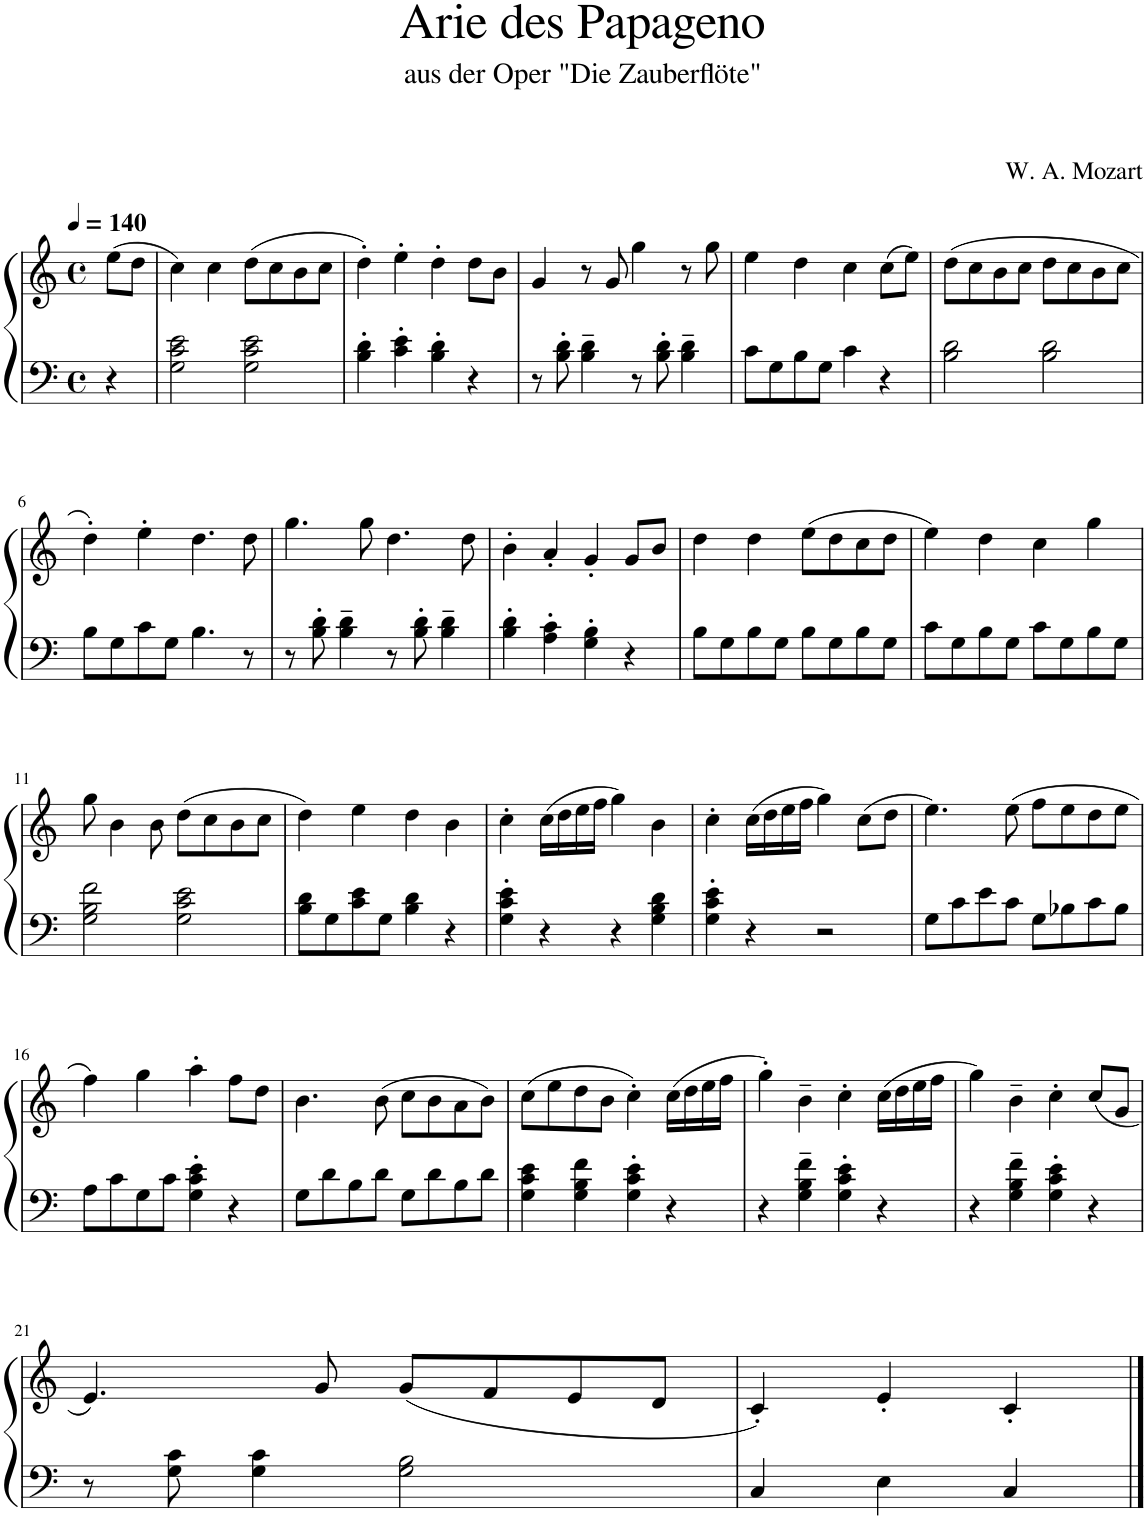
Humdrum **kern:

**kern	**kern
*part1	*part1
*staff2	*staff1
*I"Piano	*
*I'Pno.	*
*clefF4	*clefG2
*k[]	*k[]
*M4/4	*M4/4
*met(c)	*met(c)
*MM140	*MM140
=	=
4r	(8ee\L
.	8dd\J
=1	=1
2G\ 2c\ 2e\	4cc\)
.	4cc\
2G\ 2c\ 2e\	(8dd\L
.	8cc\
.	8b\
.	8cc\J
=2	=2
4B\' 4d\'	4dd'\)
4c\' 4e\'	4ee'\
4B\' 4d\'	4dd'\
4r	8dd\L
.	8b\J
=3	=3
8r	4g/
8B\' 8d\'	.
4B\~ 4d\~	8r
.	8g/
8r	4gg\
8B\' 8d\'	.
4B\~ 4d\~	8r
.	8gg\
=4	=4
8c\L	4ee\
8G\	.
8B\	4dd\
8G\J	.
4c\	4cc\
4r	(8cc\L
.	8ee\J)
=5	=5
2B\ 2d\	(8dd\L
.	8cc\
.	8b\
.	8cc\J
2B\ 2d\	8dd\L
.	8cc\
.	8b\
.	8cc\J
!!LO:LB:g=z
=6	=6
8B\L	4dd'\)
8G\	.
8c\	4ee'\
8G\J	.
4.B\	4.dd\
8r	8dd\
=7	=7
8r	4.gg\
8B\' 8d\'	.
4B\~ 4d\~	.
.	8gg\
8r	4.dd\
8B\' 8d\'	.
4B\~ 4d\~	.
.	8dd\
=8	=8
4B\' 4d\'	4b'\
4A\' 4c\'	4a'/
4G\' 4B\'	4g'/
4r	8g/L
.	8b/J
=9	=9
8B\L	4dd\
8G\	.
8B\	4dd\
8G\J	.
8B\L	(8ee\L
8G\	8dd\
8B\	8cc\
8G\J	8dd\J
=10	=10
8c\L	4ee\)
8G\	.
8B\	4dd\
8G\J	.
8c\L	4cc\
8G\	.
8B\	4gg\
8G\J	.
!!LO:LB:g=z
=11	=11
2G\ 2B\ 2f\	8gg\
.	4b\
.	8b\
2G\ 2c\ 2e\	(8dd\L
.	8cc\
.	8b\
.	8cc\J
=12	=12
8B\ 8d\L	4dd\)
8G\	.
8c\ 8e\	4ee\
8G\J	.
4B\ 4d\	4dd\
4r	4b\
=13	=13
4G\' 4c\' 4e\'	4cc'\
4r	(16cc\LL
.	16dd\
.	16ee\
.	16ff\JJ
4r	4gg\)
4G\ 4B\ 4d\	4b\
=14	=14
4G\' 4c\' 4e\'	4cc'\
4r	(16cc\LL
.	16dd\
.	16ee\
.	16ff\JJ
2r	4gg\)
.	(8cc\L
.	8dd\J
=15	=15
8G\L	4.ee\)
8c\	.
8e\	.
8c\J	(8ee\
8G\L	8ff\L
8B-X\	8ee\
8c\	8dd\
8B-\J	8ee\J
!!LO:LB:g=z
=16	=16
8A\L	4ff\)
8c\	.
8G\	4gg\
8c\J	.
4G\' 4c\' 4e\'	4aa'\
4r	8ff\L
.	8dd\J
=17	=17
8G\L	4.b\
8d\	.
8B\	.
8d\J	(8b\
8G\L	8cc\L
8d\	8b\
8B\	8a\
8d\J	8b\J)
=18	=18
4G\ 4c\ 4e\	(8cc\L
.	8ee\
4G\ 4B\ 4f\	8dd\
.	8b\J
4G\' 4c\' 4e\'	4cc'\)
4r	(16cc\LL
.	16dd\
.	16ee\
.	16ff\JJ
=19	=19
4r	4gg'\)
4G\~ 4B\~ 4f\~	4b~\
4G\' 4c\' 4e\'	4cc'\
4r	(16cc\LL
.	16dd\
.	16ee\
.	16ff\JJ
=20	=20
4r	4gg\)
4G\~ 4B\~ 4f\~	4b~\
4G\' 4c\' 4e\'	4cc'\
4r	(8cc/L
.	8g/J
!!LO:LB:g=z
=21	=21
8r	4.e/)
8G\ 8c\	.
4G\ 4c\	.
.	8g/
2G\ 2B\	(8g/L
.	8f/
.	8e/
.	8d/J
=22	=22
4C/	4c'/)
4E\	4e'/
4C/	4c'/
==	==
*-	*-
